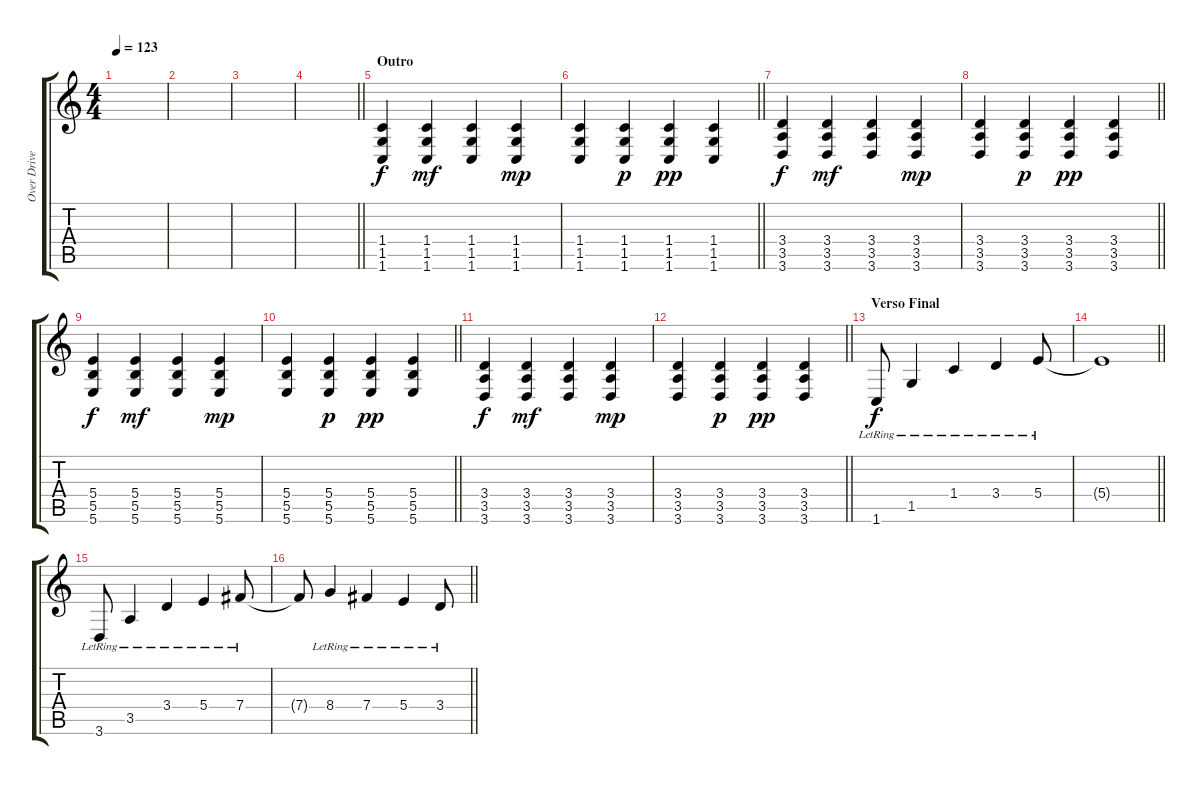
\track ("Over Driver 3" "Over Drive") {instrument electricguitarjazz}
\staff {score tabs}
\tuning (Db4 Ab3 E3 B2 Gb2 B1) {hide}
\ts (4 4)
\tempo 123
\clef g2
\ks aminor
|
|
|
\barLineRight lightlight
|
\section ("" "Outro")
(1.4 1.5 1.6).4 (1.4 1.5 1.6).4{dy mf} (1.4 1.5 1.6).4 (1.4 1.5 1.6).4{dy mp} |
\barLineRight lightlight
(1.4 1.5 1.6).4 (1.4 1.5 1.6).4{dy p} (1.4 1.5 1.6).4{dy pp} (1.4 1.5 1.6).4 |
(3.4 3.5 3.6).4{dy f} (3.4 3.5 3.6).4{dy mf} (3.4 3.5 3.6).4 (3.4 3.5 3.6).4{dy mp} |
\barLineRight lightlight
(3.4 3.5 3.6).4 (3.4 3.5 3.6).4{dy p} (3.4 3.5 3.6).4{dy pp} (3.4 3.5 3.6).4 |
(5.4 5.5 5.6).4{dy f} (5.4 5.5 5.6).4{dy mf} (5.4 5.5 5.6).4 (5.4 5.5 5.6).4{dy mp} |
\barLineRight lightlight
(5.4 5.5 5.6).4 (5.4 5.5 5.6).4{dy p} (5.4 5.5 5.6).4{dy pp} (5.4 5.5 5.6).4 |
(3.4 3.5 3.6).4{dy f} (3.4 3.5 3.6).4{dy mf} (3.4 3.5 3.6).4 (3.4 3.5 3.6).4{dy mp} |
\barLineRight lightlight
(3.4 3.5 3.6).4 (3.4 3.5 3.6).4{dy p} (3.4 3.5 3.6).4{dy pp} (3.4 3.5 3.6).4 |
\section ("" "Verso Final ")
1.6{lr}.8{dy f balance 12} 1.5{lr}.4 1.4{lr}.4 3.4{lr}.4 5.4{lr}.8 |
\barLineRight lightlight
5.4{t}.1 |
3.6{lr}.8 3.5{lr}.4 3.4{lr}.4 5.4{lr}.4 7.4{lr}.8 |
\barLineRight lightlight
7.4{t}.8 8.4{lr}.4 7.4{lr}.4 5.4{lr}.4 3.4{lr}.8
